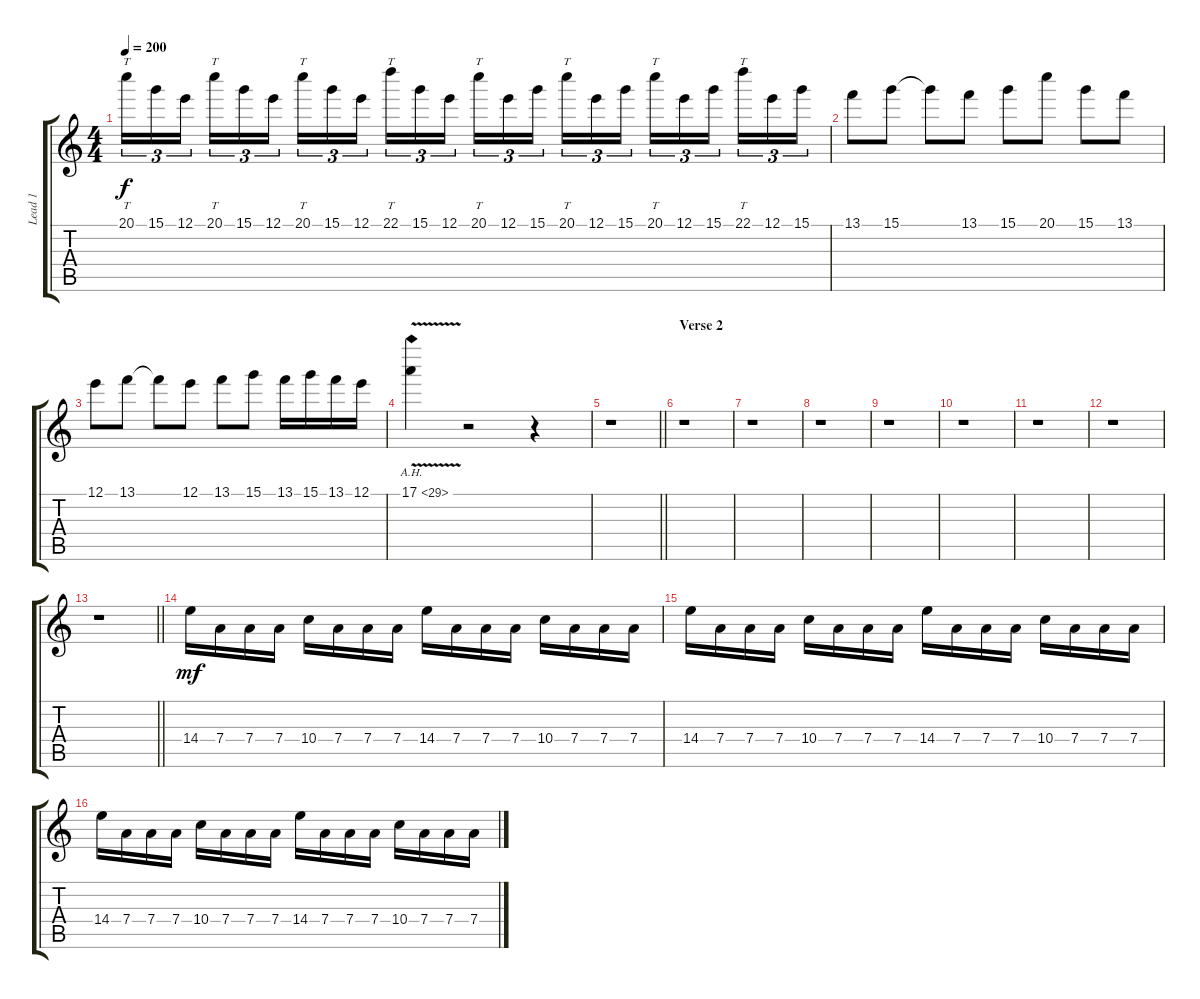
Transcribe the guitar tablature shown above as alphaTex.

\track ("Lead 1" "Lead 1") {instrument overdrivenguitar}
\staff {score tabs}
\tuning (E4 B3 G3 D3 A2 E2) {hide}
\ts (4 4)
\tempo 200
\clef g2
\ks c
20.1.16{tt tu (3 2) dy f} 15.1.16{tu (3 2)} 12.1.16{tu (3 2) beam splitsecondary} 20.1.16{tt tu (3 2)} 15.1.16{tu (3 2)} 12.1.16{tu (3 2)} 20.1.16{tt tu (3 2)} 15.1.16{tu (3 2)} 12.1.16{tu (3 2) beam splitsecondary} 22.1.16{tt tu (3 2)} 15.1.16{tu (3 2)} 12.1.16{tu (3 2)} 20.1.16{tt tu (3 2)} 12.1.16{tu (3 2)} 15.1.16{tu (3 2) beam splitsecondary} 20.1.16{tt tu (3 2)} 12.1.16{tu (3 2)} 15.1.16{tu (3 2)} 20.1.16{tt tu (3 2)} 12.1.16{tu (3 2)} 15.1.16{tu (3 2) beam splitsecondary} 22.1.16{tt tu (3 2)} 12.1.16{tu (3 2)} 15.1.16{tu (3 2)} |
13.1.8 15.1.8 15.1{t}.8 13.1.8 15.1.8 20.1.8 15.1.8 13.1.8 |
12.1.8 13.1.8 13.1{t}.8 12.1.8 13.1.8 15.1.8 13.1.16 15.1.16 13.1.16 12.1.16 |
17.1{ah 12 v}.4 r.2 r.4 |
\barLineRight lightlight
r.1 |
\section ("" "Verse 2")
r.1 |
r.1 |
r.1 |
r.1 |
r.1 |
r.1 |
r.1 |
\barLineRight lightlight
r.1 |
\section ("" "")
14.4.16{dy mf balance 10} 7.4.16 7.4.16 7.4.16 10.4.16 7.4.16 7.4.16 7.4.16 14.4.16 7.4.16 7.4.16 7.4.16 10.4.16 7.4.16 7.4.16 7.4.16 |
14.4.16 7.4.16 7.4.16 7.4.16 10.4.16 7.4.16 7.4.16 7.4.16 14.4.16 7.4.16 7.4.16 7.4.16 10.4.16 7.4.16 7.4.16 7.4.16 |
14.4.16 7.4.16 7.4.16 7.4.16 10.4.16 7.4.16 7.4.16 7.4.16 14.4.16 7.4.16 7.4.16 7.4.16 10.4.16 7.4.16 7.4.16 7.4.16
